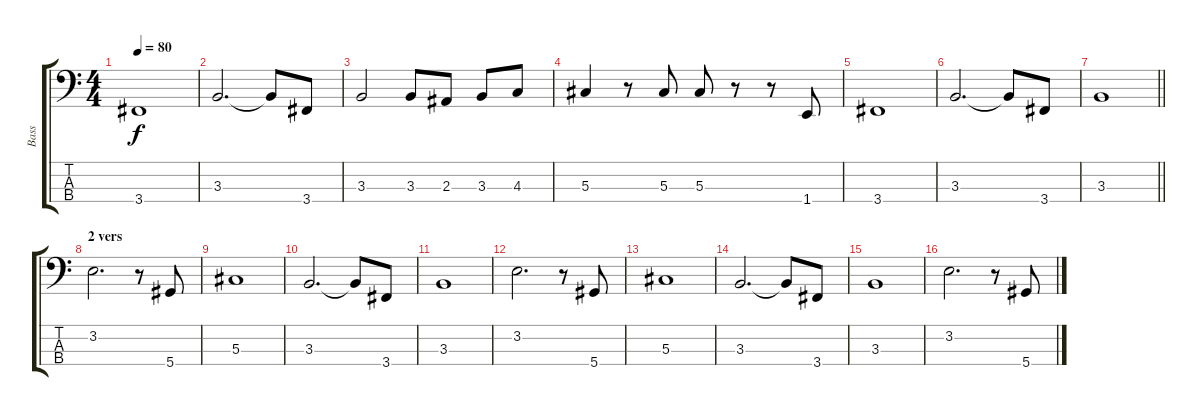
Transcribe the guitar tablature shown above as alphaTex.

\track ("Bass" "Bass") {instrument electricbassfinger}
\staff {score tabs}
\tuning (Gb2 Db2 Ab1 Eb1) {hide}
\ts (4 4)
\tempo 80
\clef f4
\ks c
3.4.1{dy f} |
3.3.2{d} 3.3{t}.8 3.4.8 |
3.3.2 3.3.8 2.3.8 3.3.8 4.3.8 |
5.3.4 r.8 5.3.8 5.3.8 r.8 r.8 1.4.8 |
3.4.1 |
3.3.2{d} 3.3{t}.8 3.4.8 |
\barLineRight lightlight
3.3.1 |
\section ("" "2 vers")
3.2.2{d} r.8 5.4.8 |
5.3.1 |
3.3.2{d} 3.3{t}.8 3.4.8 |
3.3.1 |
3.2.2{d} r.8 5.4.8 |
5.3.1 |
3.3.2{d} 3.3{t}.8 3.4.8 |
3.3.1 |
3.2.2{d} r.8 5.4.8
